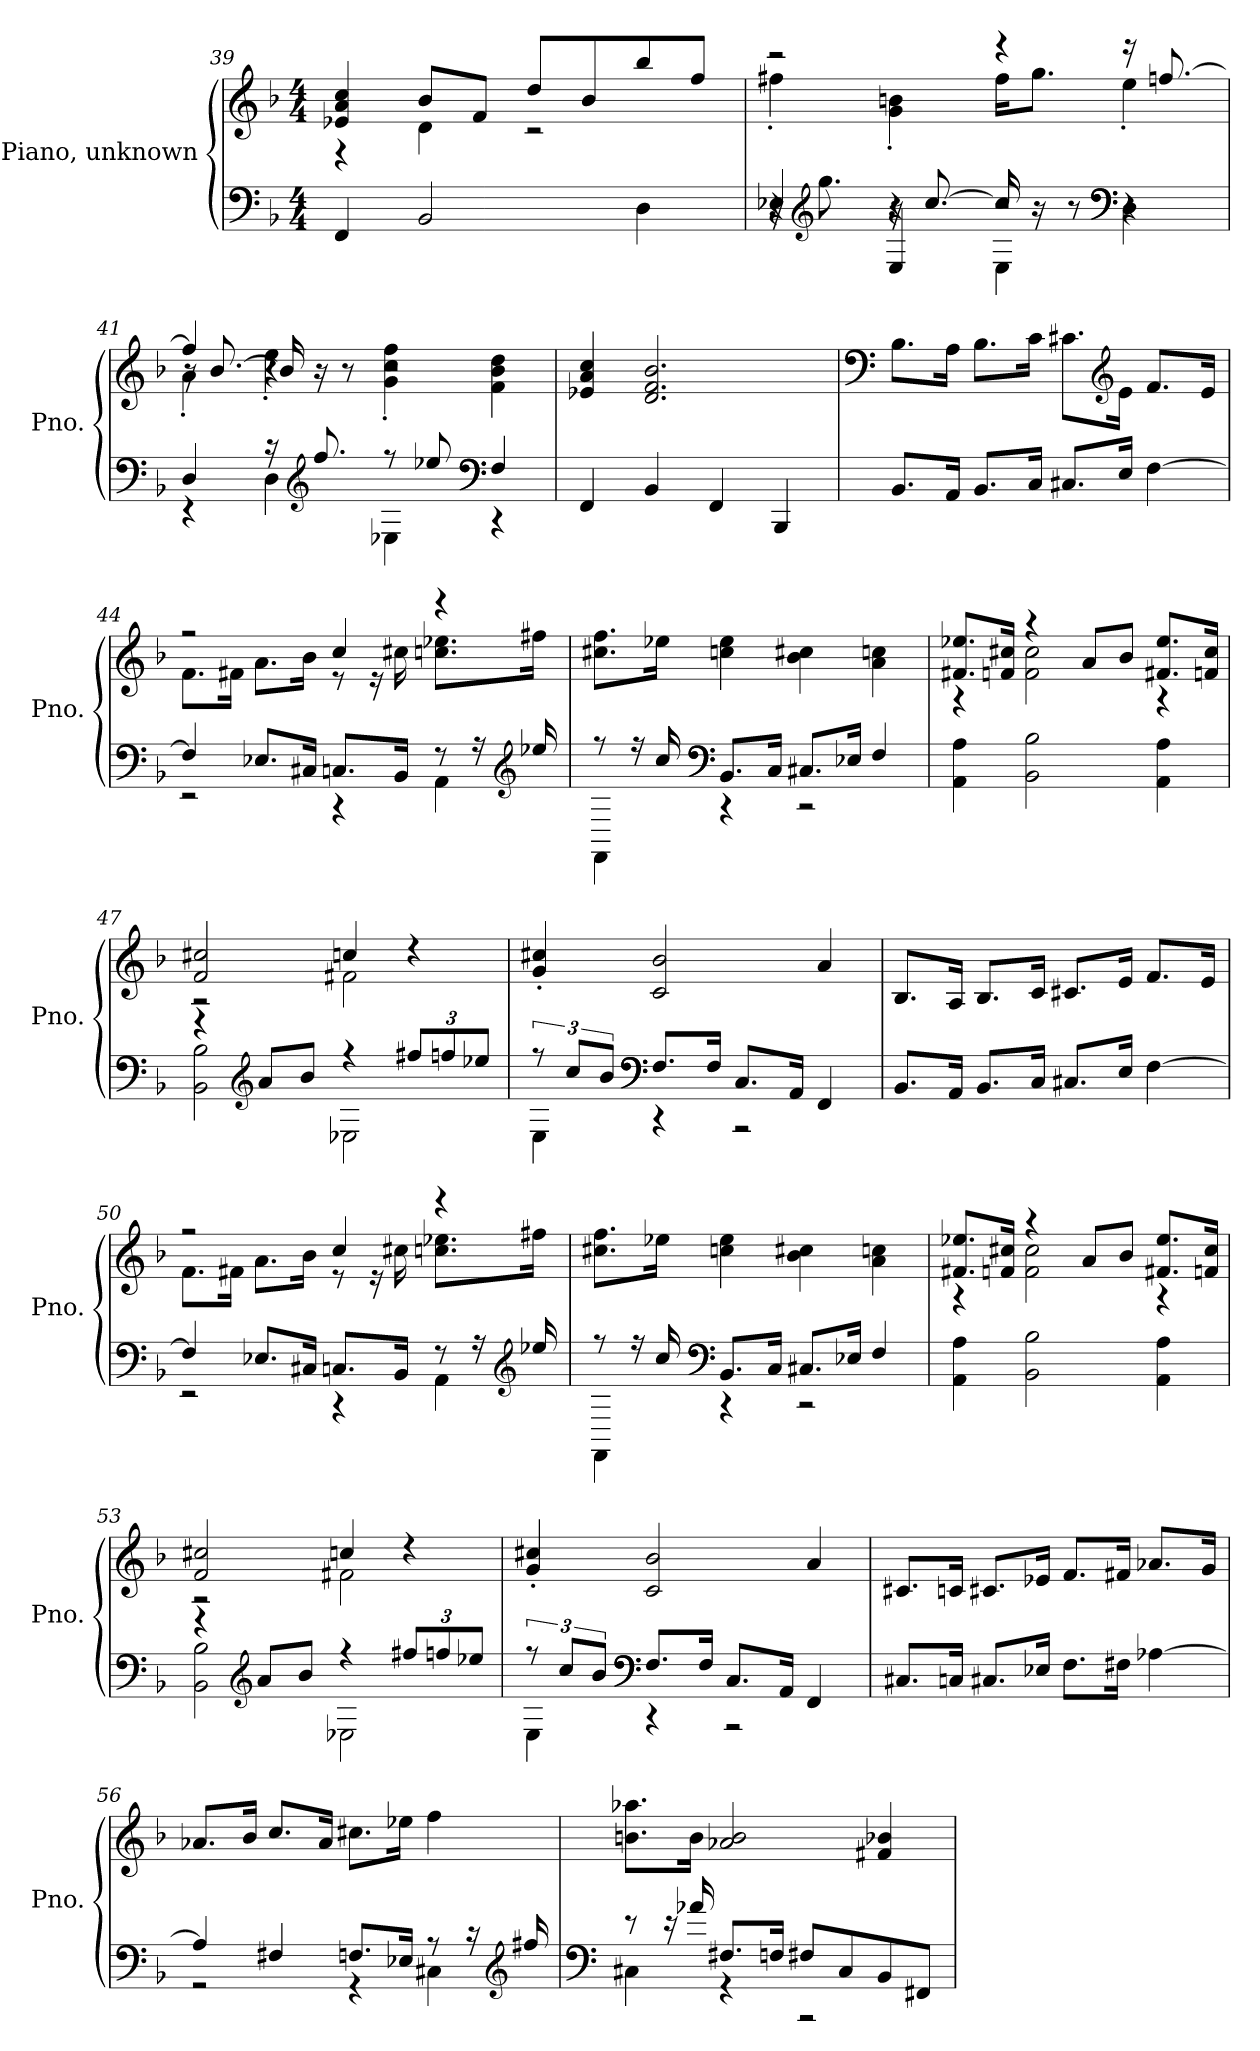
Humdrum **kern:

**kern	**kern
*part1	*part1
*staff2	*staff1
*I"Piano, unknown	*
*I'Pno.	*
*clefF4	*clefG2
*k[b-]	*k[b-]
*M4/4	*M4/4
=39	=39
*	*^
4FF/	4e-X/ 4a/ 4cc/	4r
2BB-/	8b-/L	4d\
.	8f/J	.
.	8dd/L	2r
.	8b-/	.
4D\	8bb-/	.
.	8ff/J	.
=40	=40	=40
*^	*	*
*	*^	*	*
4r	16r	4E-X/	2r	4ff#X'\
*clefG2	*	*	*	*
.	8.gg\	.	.	.
16r	4r	4E-/	.	4g\' 4bn\'
[8.cc/	.	.	.	.
16cc/]	4E-\	2r	4r	16ff#\KL
16r	.	.	.	8.gg\J
8r	.	.	.	.
*clefF4	*	*	*	*
4r	4D\	.	16r	4ee'\
.	.	.	[8.ffn/	.
*	*v	*v	*	*
!!LO:LB:g=z
=41	=41	=41	=41
*	*	*	*^
4D/	4r	4ff/]	4a'\	16r
.	.	.	.	[8.b-/
16r	4D\	4r	4ee'\	16b-/]
*clefG2	*	*	*	*
8.ff/	.	.	.	16r
.	.	.	.	8r
8r	4E-X\	2r	4g\' 4cc\' 4ff\'	2r
8ee-X/	.	.	.	.
*clefF4	*	*	*	*
4F/	4r	.	4f\ 4b-\ 4dd\	.
*v	*v	*	*	*
*	*v	*v	*v
=42	=42
4FF/	4e-X/ 4a/ 4cc/
4BB-/	2.d/ 2.f/ 2.b-/
4FF/	.
4BBB-/	.
=43	=43
*	*clefF4
8.BB-/L	8.B-\L
16AA/Jk	16A\Jk
8.BB-/L	8.B-\L
16C/Jk	16c\Jk
8.C#X/L	8.c#X\L
*	*clefG2
16E/Jk	16e\Jk
[4F\	8.f/L
.	16e/Jk
!!LO:PB:g=z
=44	=44
*^	*^
4F/]	2r	2r	8.f\L
.	.	.	16f#X\Jk
8.E-X/L	.	.	8.a\L
16C#X/Jk	.	.	16b-\Jk
8.Cn/L	4r	4cc/	8r
.	.	.	16r
16BB-/Jk	.	.	16cc#X\
8r	4AA\	4r	8.ccn\ 8.ee-X\L
16r	.	.	.
*clefG2	*	*	*
16ee-X/	.	.	16ff#X\Jk
*	*	*v	*v
=45	=45	=45
8r	4FF\	8.cc#X\ 8.ff\L
16r	.	.
16cc/	.	16ee-X\Jk
*clefF4	*	*
8.BB-/L	4r	4ccn\ 4ee-\
16C/Jk	.	.
8.C#X/L	2r	4b-\ 4cc#X\
16E-X/Jk	.	.
4F/	.	4a\ 4ccn\
*v	*v	*
=46	=46
*	*^
4AA\ 4A\	8.f#X/ 8.ee-X/L	4r
.	16fn/ 16cc#X/Jk	.
2BB-\ 2B-\	4r	2f\ 2cc#\
.	8a/L	.
.	8b-/J	.
4AA\ 4A\	8.f#X/ 8.ee-/L	4r
.	16fn/ 16cc#/Jk	.
!!LO:LB:g=z	!!
=47	=47	=47
*^	*	*
4r	2BB-\ 2B-\	2f/ 2cc#X/	2r
*clefG2	*	*	*
8a/L	.	.	.
8b-/J	.	.	.
4r	2E-X\	4ccn/	2f#X\
*Xbrackettup	*	*	*
12ff#X/L	.	4r	.
12ffn/	.	.	.
12ee-X/J	.	.	.
*	*	*v	*v
=48	=48	=48
*brackettup	*	*
12r	4E\	4g/' 4cc#X/'
12cc/L	.	.
12b-/J	.	.
*clefF4	*	*
8.F/L	4r	2c/ 2b-/
16F/Jk	.	.
8.C/L	2r	.
16AA/Jk	.	.
4FF/	.	4a/
*v	*v	*
=49	=49
8.BB-/L	8.B-/L
16AA/Jk	16A/Jk
8.BB-/L	8.B-/L
16C/Jk	16c/Jk
8.C#X/L	8.c#X/L
16E/Jk	16e/Jk
[4F\	8.f/L
.	16e/Jk
!!LO:LB:g=z
=50	=50
*^	*^
4F/]	2r	2r	8.f\L
.	.	.	16f#X\Jk
8.E-X/L	.	.	8.a\L
16C#X/Jk	.	.	16b-\Jk
8.Cn/L	4r	4cc/	8r
.	.	.	16r
16BB-/Jk	.	.	16cc#X\
8r	4AA\	4r	8.ccn\ 8.ee-X\L
16r	.	.	.
*clefG2	*	*	*
16ee-X/	.	.	16ff#X\Jk
*	*	*v	*v
=51	=51	=51
8r	4FF\	8.cc#X\ 8.ff\L
16r	.	.
16cc/	.	16ee-X\Jk
*clefF4	*	*
8.BB-/L	4r	4ccn\ 4ee-\
16C/Jk	.	.
8.C#X/L	2r	4b-\ 4cc#X\
16E-X/Jk	.	.
4F/	.	4a\ 4ccn\
*v	*v	*
=52	=52
*	*^
4AA\ 4A\	8.f#X/ 8.ee-X/L	4r
.	16fn/ 16cc#X/Jk	.
2BB-\ 2B-\	4r	2f\ 2cc#\
.	8a/L	.
.	8b-/J	.
4AA\ 4A\	8.f#X/ 8.ee-/L	4r
.	16fn/ 16cc#/Jk	.
!!LO:LB:g=z	!!
=53	=53	=53
*^	*	*
4r	2BB-\ 2B-\	2f/ 2cc#X/	2r
*clefG2	*	*	*
8a/L	.	.	.
8b-/J	.	.	.
4r	2E-X\	4ccn/	2f#X\
*Xbrackettup	*	*	*
12ff#X/L	.	4r	.
12ffn/	.	.	.
12ee-X/J	.	.	.
*	*	*v	*v
=54	=54	=54
*brackettup	*	*
12r	4E\	4g/' 4cc#X/'
12cc/L	.	.
12b-/J	.	.
*clefF4	*	*
8.F/L	4r	2c/ 2b-/
16F/Jk	.	.
8.C/L	2r	.
16AA/Jk	.	.
4FF/	.	4a/
*v	*v	*
=55	=55
8.C#X/L	8.c#X/L
16Cn/Jk	16cn/Jk
8.C#X/L	8.c#X/L
16E-X/Jk	16e-X/Jk
8.F\L	8.f/L
16F#X\Jk	16f#X/Jk
[4A-X\	8.a-X/L
.	16g/Jk
!!LO:LB:g=z
=56	=56
*^	*
4A-/]	2r	8.a-X/L
.	.	16b-/Jk
4F#X/	.	8.cc/L
.	.	16a-/Jk
8.Fn/L	4r	8.cc#X\L
16E-X/Jk	.	16ee-X\Jk
8r	4C#X\	4ff\
16r	.	.
*clefG2	*	*
16ff#X/	.	.
=57	=57	=57
*clefF4	*	*
8r	4C#X\	8.bn\ 8.aa-X\L
16r	.	.
16a-X/	.	16b\Jk
8.F#X/L	4r	2a-X/ 2b/
16Fn/Jk	.	.
8F#X/L	2r	.
8C#/	.	.
8BB-/	.	4f#X/ 4b-X/
8FF#X/J	.	.
*v	*v	*
=	=
*-	*-
